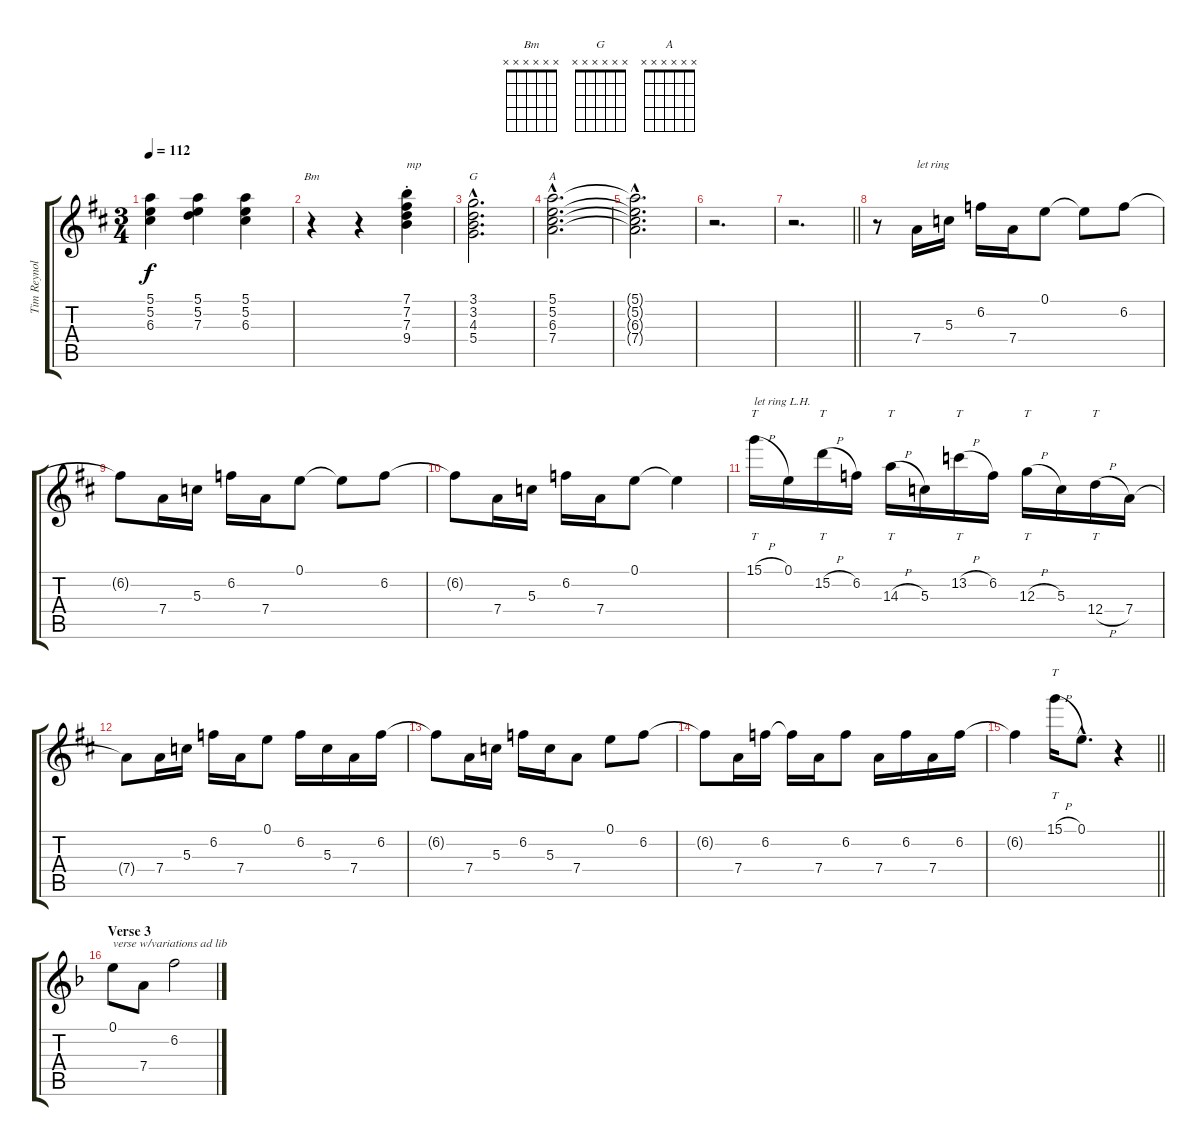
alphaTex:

\track ("Tim Reynolds" "Tim Reynol") {instrument acousticguitarsteel}
\staff {score tabs}
\tuning (E4 B3 G3 D3 A2 D2) {hide}
\chord ("Bm" x x x x x x)
\chord ("G" x x x x x x)
\chord ("A" x x x x x x)
\ts (3 4)
\tempo 112
\clef g2
\ks bminor
(5.1 5.2 6.3).4{dy f} (5.1 5.2 7.3).4 (5.1 5.2 6.3).4 |
r.4{ch "Bm"} r.4 (7.1{st} 7.2{st} 7.3{st} 9.4{st}).4{txt "mp"} |
(3.1{hac} 3.2{hac} 4.3{hac} 5.4{hac}).2{d ch "G"} |
(5.1{hac} 5.2{hac} 6.3{hac} 7.4{hac}).2{d ch "A"} |
(5.1{hac t} 5.2{hac t} 6.3{hac t} 7.4{hac t}).2{d} |
r.2{d} |
\barLineRight lightlight
r.2{d} |
r.8 7.4.16{txt "let ring"} 5.3.16 6.2.16 7.4.16 0.1.8 0.1{t}.8 6.2.8 |
6.2{t}.8 7.4.16 5.3.16 6.2.16 7.4.16 0.1.8 0.1{t}.8 6.2.8 |
6.2{t}.8 7.4.16 5.3.16 6.2.16 7.4.16 0.1.8 0.1{t}.4 |
15.1{h}.16{tt txt "let ring L.H."} 0.1.16 15.2{h}.16{tt} 6.2.16 14.3{h}.16{tt} 5.3.16 13.2{h}.16{tt} 6.2.16 12.3{h}.16{tt} 5.3.16 12.4{h}.16{tt} 7.4.16 |
7.4{t}.8 7.4.16 5.3.16 6.2.16 7.4.16 0.1.8 6.2.16 5.3.16 7.4.16 6.2.16 |
6.2{t}.8 7.4.16 5.3.16 6.2.16 5.3.16 7.4.8 0.1.8 6.2.8 |
6.2{t}.8 7.4.16 6.2.16 6.2{t}.16 7.4.16 6.2.8 7.4.16 6.2.16 7.4.16 6.2.16 |
\barLineRight lightlight
6.2{t}.4 15.1{h}.16{tt} 0.1{hac}.8{d} r.4 |
\section ("" "Verse 3")
\ks dminor
0.1.8{txt "verse w/variations ad lib"} 7.4.8 6.2.2
